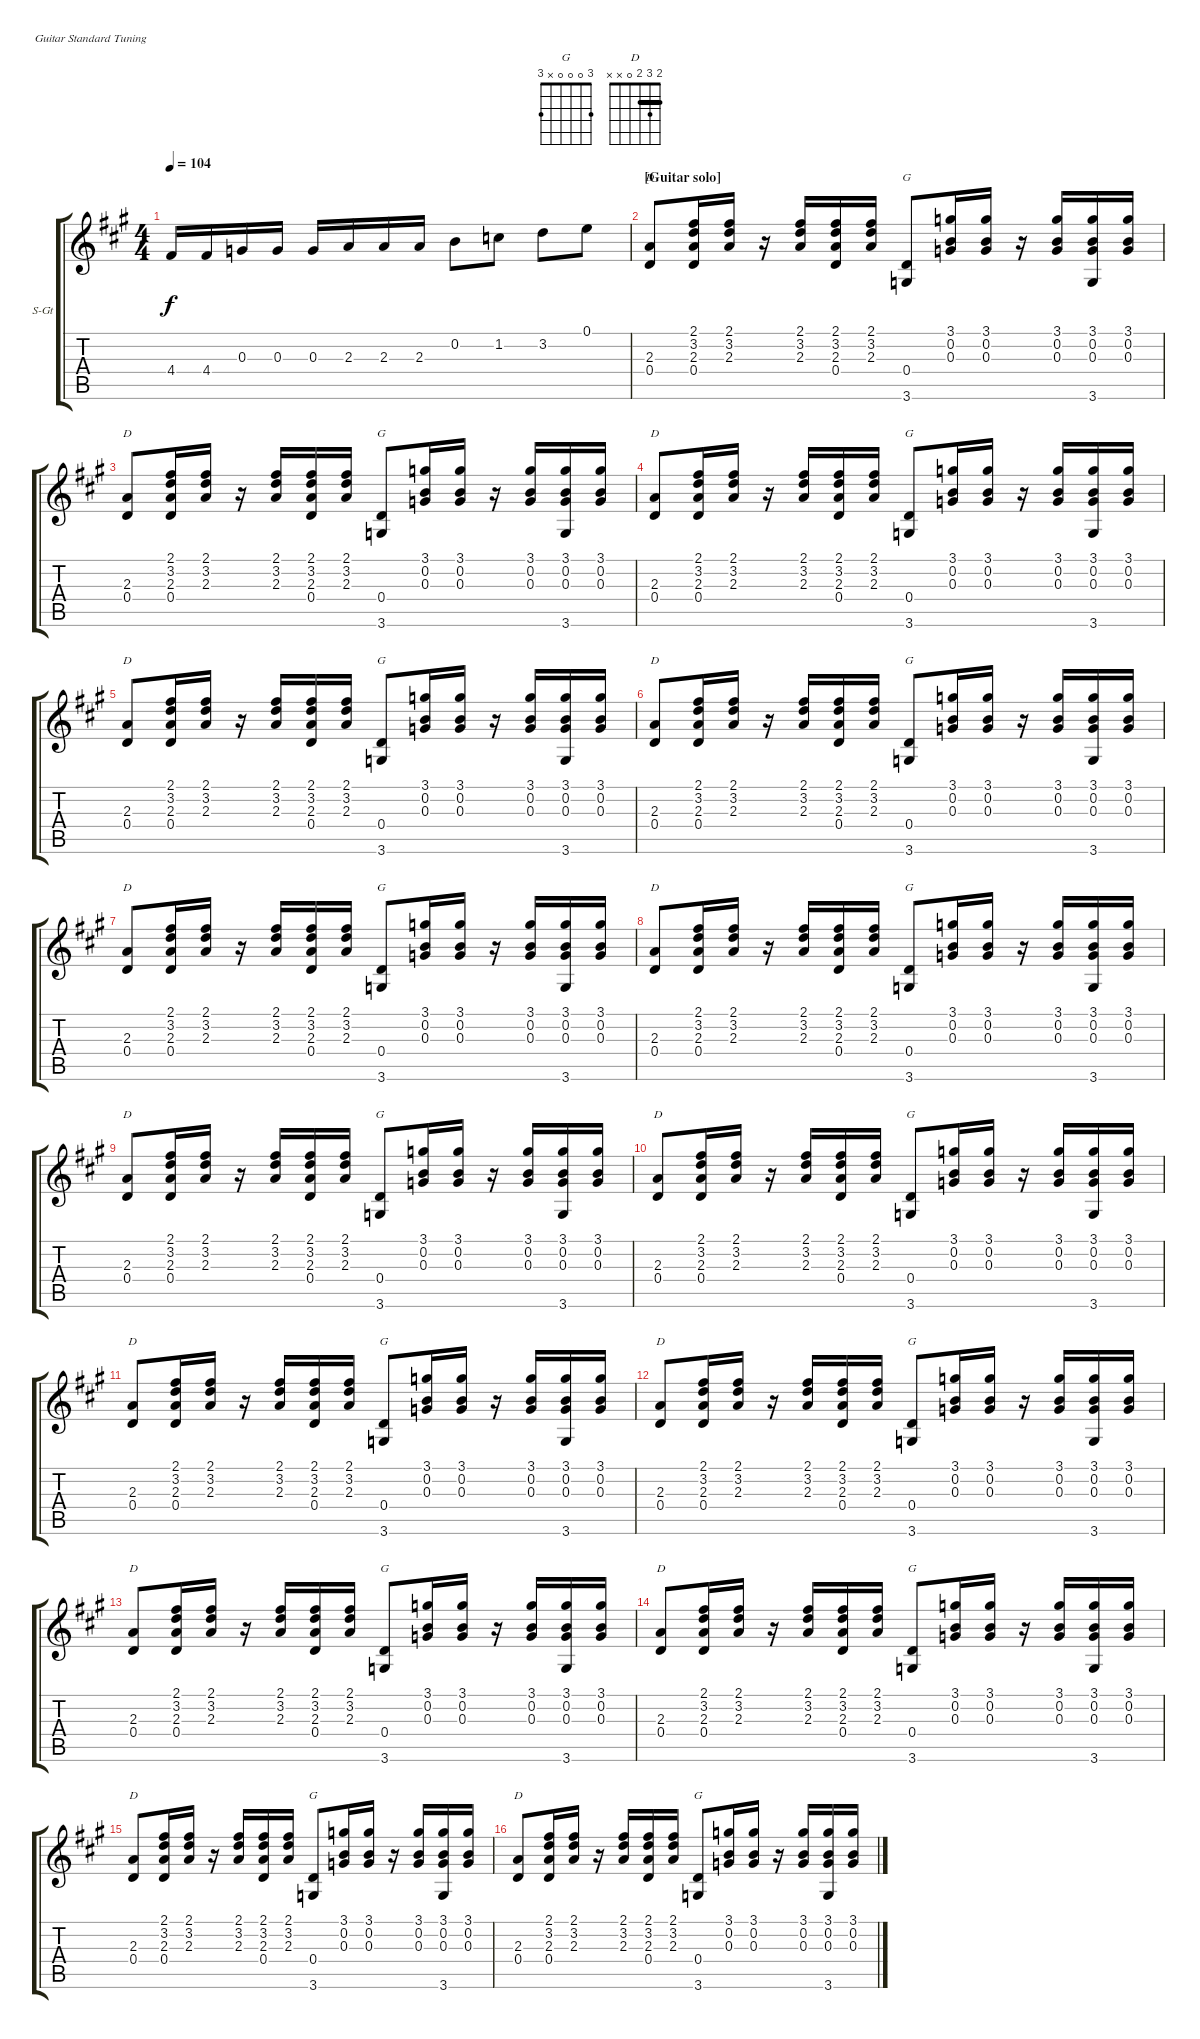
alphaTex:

\bracketExtendMode groupsimilarinstruments
\firstSystemTrackNameOrientation horizontal
\otherSystemsTrackNameOrientation horizontal
\track ("Acoustic Guitar" "S-Gt") {instrument acousticguitarsteel}
\staff {score tabs}
\tuning (E4 B3 G3 D3 A2 E2)
\chord ("G" 3 0 0 0 x 3) {showfingering false}
\chord ("D" 2 3 2 0 x x) {showfingering false barre 2}
\ts (4 4)
\tempo 104
\clef g2
\ks a
4.4.16{dy f} 4.4.16 0.3.16 0.3.16 0.3.16 2.3.16 2.3.16 2.3.16 0.2.8 1.2.8 3.2.8 0.1.8 |
\section ("" "[Guitar solo]")
(2.3 0.4).8{ch "D"} (2.1 3.2 2.3 0.4).16 (2.1 3.2 2.3).16 r.16 (2.1 3.2 2.3).16 (2.1 3.2 2.3 0.4).16 (2.1 3.2 2.3).16 (0.4 3.6).8{ch "G"} (3.1 0.2 0.3).16 (3.1 0.2 0.3).16 r.16 (3.1 0.2 0.3).16 (3.1 0.2 0.3 3.6).16 (3.1 0.2 0.3).16 |
(2.3 0.4).8{ch "D"} (2.1 3.2 2.3 0.4).16 (2.1 3.2 2.3).16 r.16 (2.1 3.2 2.3).16 (2.1 3.2 2.3 0.4).16 (2.1 3.2 2.3).16 (0.4 3.6).8{ch "G"} (3.1 0.2 0.3).16 (3.1 0.2 0.3).16 r.16 (3.1 0.2 0.3).16 (3.1 0.2 0.3 3.6).16 (3.1 0.2 0.3).16 |
(2.3 0.4).8{ch "D"} (2.1 3.2 2.3 0.4).16 (2.1 3.2 2.3).16 r.16 (2.1 3.2 2.3).16 (2.1 3.2 2.3 0.4).16 (2.1 3.2 2.3).16 (0.4 3.6).8{ch "G"} (3.1 0.2 0.3).16 (3.1 0.2 0.3).16 r.16 (3.1 0.2 0.3).16 (3.1 0.2 0.3 3.6).16 (3.1 0.2 0.3).16 |
(2.3 0.4).8{ch "D"} (2.1 3.2 2.3 0.4).16 (2.1 3.2 2.3).16 r.16 (2.1 3.2 2.3).16 (2.1 3.2 2.3 0.4).16 (2.1 3.2 2.3).16 (0.4 3.6).8{ch "G"} (3.1 0.2 0.3).16 (3.1 0.2 0.3).16 r.16 (3.1 0.2 0.3).16 (3.1 0.2 0.3 3.6).16 (3.1 0.2 0.3).16 |
(2.3 0.4).8{ch "D"} (2.1 3.2 2.3 0.4).16 (2.1 3.2 2.3).16 r.16 (2.1 3.2 2.3).16 (2.1 3.2 2.3 0.4).16 (2.1 3.2 2.3).16 (0.4 3.6).8{ch "G"} (3.1 0.2 0.3).16 (3.1 0.2 0.3).16 r.16 (3.1 0.2 0.3).16 (3.1 0.2 0.3 3.6).16 (3.1 0.2 0.3).16 |
(2.3 0.4).8{ch "D"} (2.1 3.2 2.3 0.4).16 (2.1 3.2 2.3).16 r.16 (2.1 3.2 2.3).16 (2.1 3.2 2.3 0.4).16 (2.1 3.2 2.3).16 (0.4 3.6).8{ch "G"} (3.1 0.2 0.3).16 (3.1 0.2 0.3).16 r.16 (3.1 0.2 0.3).16 (3.1 0.2 0.3 3.6).16 (3.1 0.2 0.3).16 |
(2.3 0.4).8{ch "D"} (2.1 3.2 2.3 0.4).16 (2.1 3.2 2.3).16 r.16 (2.1 3.2 2.3).16 (2.1 3.2 2.3 0.4).16 (2.1 3.2 2.3).16 (0.4 3.6).8{ch "G"} (3.1 0.2 0.3).16 (3.1 0.2 0.3).16 r.16 (3.1 0.2 0.3).16 (3.1 0.2 0.3 3.6).16 (3.1 0.2 0.3).16 |
(2.3 0.4).8{ch "D"} (2.1 3.2 2.3 0.4).16 (2.1 3.2 2.3).16 r.16 (2.1 3.2 2.3).16 (2.1 3.2 2.3 0.4).16 (2.1 3.2 2.3).16 (0.4 3.6).8{ch "G"} (3.1 0.2 0.3).16 (3.1 0.2 0.3).16 r.16 (3.1 0.2 0.3).16 (3.1 0.2 0.3 3.6).16 (3.1 0.2 0.3).16 |
(2.3 0.4).8{ch "D"} (2.1 3.2 2.3 0.4).16 (2.1 3.2 2.3).16 r.16 (2.1 3.2 2.3).16 (2.1 3.2 2.3 0.4).16 (2.1 3.2 2.3).16 (0.4 3.6).8{ch "G"} (3.1 0.2 0.3).16 (3.1 0.2 0.3).16 r.16 (3.1 0.2 0.3).16 (3.1 0.2 0.3 3.6).16 (3.1 0.2 0.3).16 |
(2.3 0.4).8{ch "D"} (2.1 3.2 2.3 0.4).16 (2.1 3.2 2.3).16 r.16 (2.1 3.2 2.3).16 (2.1 3.2 2.3 0.4).16 (2.1 3.2 2.3).16 (0.4 3.6).8{ch "G"} (3.1 0.2 0.3).16 (3.1 0.2 0.3).16 r.16 (3.1 0.2 0.3).16 (3.1 0.2 0.3 3.6).16 (3.1 0.2 0.3).16 |
(2.3 0.4).8{ch "D"} (2.1 3.2 2.3 0.4).16 (2.1 3.2 2.3).16 r.16 (2.1 3.2 2.3).16 (2.1 3.2 2.3 0.4).16 (2.1 3.2 2.3).16 (0.4 3.6).8{ch "G"} (3.1 0.2 0.3).16 (3.1 0.2 0.3).16 r.16 (3.1 0.2 0.3).16 (3.1 0.2 0.3 3.6).16 (3.1 0.2 0.3).16 |
(2.3 0.4).8{ch "D"} (2.1 3.2 2.3 0.4).16 (2.1 3.2 2.3).16 r.16 (2.1 3.2 2.3).16 (2.1 3.2 2.3 0.4).16 (2.1 3.2 2.3).16 (0.4 3.6).8{ch "G"} (3.1 0.2 0.3).16 (3.1 0.2 0.3).16 r.16 (3.1 0.2 0.3).16 (3.1 0.2 0.3 3.6).16 (3.1 0.2 0.3).16 |
(2.3 0.4).8{ch "D"} (2.1 3.2 2.3 0.4).16 (2.1 3.2 2.3).16 r.16 (2.1 3.2 2.3).16 (2.1 3.2 2.3 0.4).16 (2.1 3.2 2.3).16 (0.4 3.6).8{ch "G"} (3.1 0.2 0.3).16 (3.1 0.2 0.3).16 r.16 (3.1 0.2 0.3).16 (3.1 0.2 0.3 3.6).16 (3.1 0.2 0.3).16 |
(2.3 0.4).8{ch "D"} (2.1 3.2 2.3 0.4).16 (2.1 3.2 2.3).16 r.16 (2.1 3.2 2.3).16 (2.1 3.2 2.3 0.4).16 (2.1 3.2 2.3).16 (0.4 3.6).8{ch "G"} (3.1 0.2 0.3).16 (3.1 0.2 0.3).16 r.16 (3.1 0.2 0.3).16 (3.1 0.2 0.3 3.6).16 (3.1 0.2 0.3).16 |
(2.3 0.4).8{ch "D"} (2.1 3.2 2.3 0.4).16 (2.1 3.2 2.3).16 r.16 (2.1 3.2 2.3).16 (2.1 3.2 2.3 0.4).16 (2.1 3.2 2.3).16 (0.4 3.6).8{ch "G"} (3.1 0.2 0.3).16 (3.1 0.2 0.3).16 r.16 (3.1 0.2 0.3).16 (3.1 0.2 0.3 3.6).16 (3.1 0.2 0.3).16
